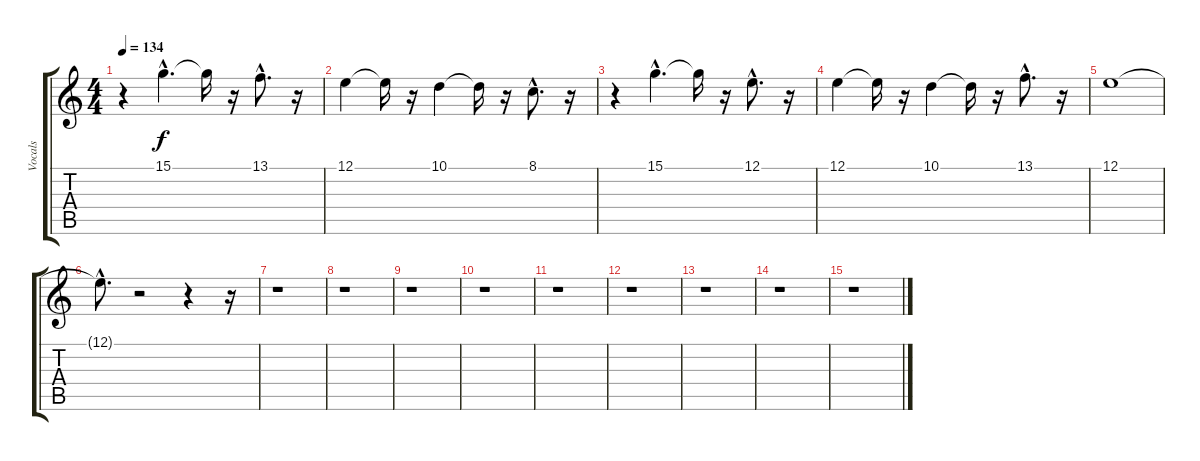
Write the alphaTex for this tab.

\track ("Vocals" "Vocals") {instrument choiraahs}
\staff {score tabs}
\tuning (E4 B3 G3 D3 A2 E2) {hide}
\ts (4 4)
\tempo 134
\clef g2
\ks c
r.4{dy f} 15.1{hac}.4{d} 15.1{t}.16 r.16 13.1{hac}.8{d} r.16 |
12.1.4 12.1{t}.16 r.16 10.1.4 10.1{t}.16 r.16 8.1{hac}.8{d} r.16 |
r.4 15.1{hac}.4{d} 15.1{t}.16 r.16 12.1{hac}.8{d} r.16 |
12.1.4 12.1{t}.16 r.16 10.1.4 10.1{t}.16 r.16 13.1{hac}.8{d} r.16 |
12.1.1 |
12.1{hac t}.8{d} r.2 r.4 r.16 |
r.1 |
r.1 |
r.1 |
r.1 |
r.1 |
r.1 |
r.1 |
r.1 |
r.1
